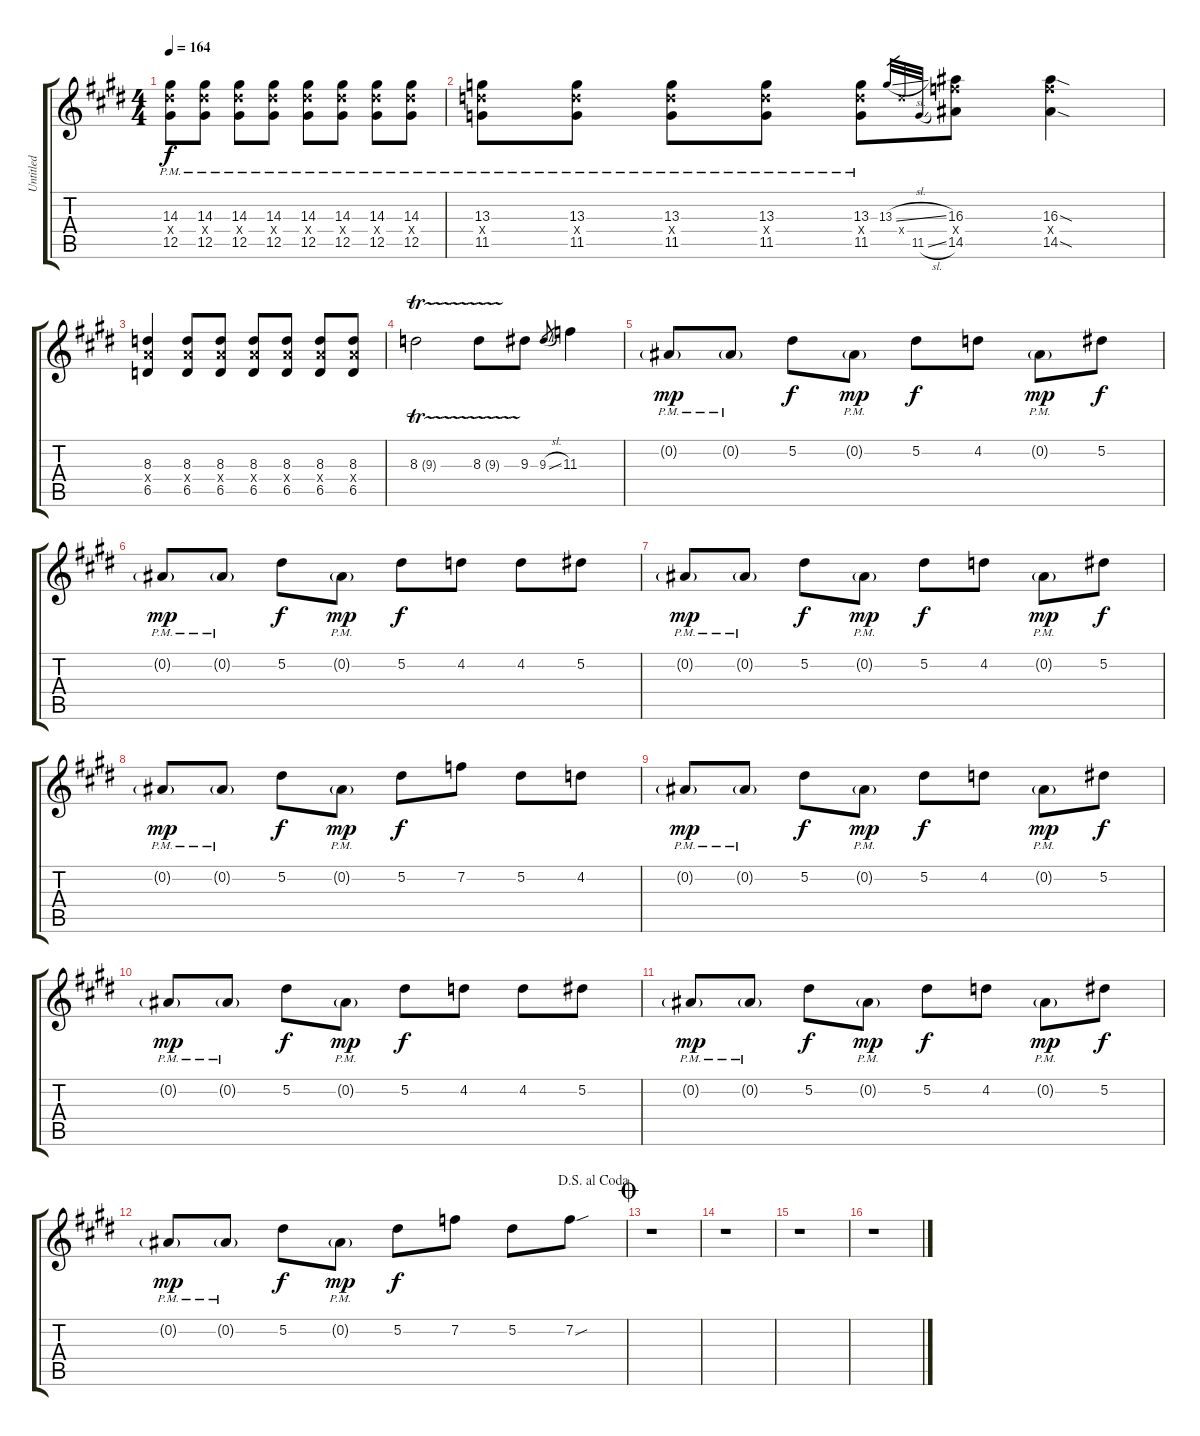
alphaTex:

\track ("Untitled" "Untitled") {instrument distortionguitar}
\staff {score tabs}
\tuning (Eb4 Bb3 Gb3 Db3 Ab2 Eb2) {hide}
\ts (4 4)
\tempo 164
\clef g2
\ks c#minor
(14.3{pm} 14.4{pm x} 12.5{pm}).8{dy f} (14.3{pm} 14.4{pm x} 12.5{pm}).8 (14.3{pm} 14.4{pm x} 12.5{pm}).8 (14.3{pm} 14.4{pm x} 12.5{pm}).8 (14.3{pm} 14.4{pm x} 12.5{pm}).8 (14.3{pm} 14.4{pm x} 12.5{pm}).8 (14.3{pm} 14.4{pm x} 12.5{pm}).8 (14.3{pm} 14.4{pm x} 12.5{pm}).8 |
(13.3{pm} 13.4{pm x} 11.5{pm}).8 (13.3{pm} 13.4{pm x} 11.5{pm}).8 (13.3{pm} 13.4{pm x} 11.5{pm}).8 (13.3{pm} 13.4{pm x} 11.5{pm}).8 (13.3{pm} 13.4{pm x} 11.5{pm}).8 13.3{sl}.32{gr} 13.4{x}.32{gr} 11.5{sl}.32{gr} (16.3 16.4{x} 14.5).8 (16.3{sod} 16.4{x} 14.5{sod}).4 |
(8.3 8.4{x} 6.5).4 (8.3 8.4{x} 6.5).8 (8.3 8.4{x} 6.5).8 (8.3 8.4{x} 6.5).8 (8.3 8.4{x} 6.5).8 (8.3 8.4{x} 6.5).8 (8.3 8.4{x} 6.5).8 |
8.3{tr (9 32)}.2 8.3{tr (9 32)}.8 9.3.8 9.3{sl}.8{gr} 11.3.4 |
0.2{g pm}.8{dy mp} 0.2{g pm}.8 5.2.8{dy f} 0.2{g pm}.8{dy mp} 5.2.8{dy f} 4.2.8 0.2{g pm}.8{dy mp} 5.2.8{dy f} |
0.2{g pm}.8{dy mp} 0.2{g pm}.8 5.2.8{dy f} 0.2{g pm}.8{dy mp} 5.2.8{dy f} 4.2.8 4.2.8 5.2.8 |
0.2{g pm}.8{dy mp} 0.2{g pm}.8 5.2.8{dy f} 0.2{g pm}.8{dy mp} 5.2.8{dy f} 4.2.8 0.2{g pm}.8{dy mp} 5.2.8{dy f} |
0.2{g pm}.8{dy mp} 0.2{g pm}.8 5.2.8{dy f} 0.2{g pm}.8{dy mp} 5.2.8{dy f} 7.2.8 5.2.8 4.2.8 |
0.2{g pm}.8{dy mp} 0.2{g pm}.8 5.2.8{dy f} 0.2{g pm}.8{dy mp} 5.2.8{dy f} 4.2.8 0.2{g pm}.8{dy mp} 5.2.8{dy f} |
0.2{g pm}.8{dy mp} 0.2{g pm}.8 5.2.8{dy f} 0.2{g pm}.8{dy mp} 5.2.8{dy f} 4.2.8 4.2.8 5.2.8 |
0.2{g pm}.8{dy mp} 0.2{g pm}.8 5.2.8{dy f} 0.2{g pm}.8{dy mp} 5.2.8{dy f} 4.2.8 0.2{g pm}.8{dy mp} 5.2.8{dy f} |
\jump dalsegnoalcoda
0.2{g pm}.8{dy mp} 0.2{g pm}.8 5.2.8{dy f} 0.2{g pm}.8{dy mp} 5.2.8{dy f} 7.2.8 5.2.8 7.2{sou}.8 |
\jump coda
r.1 |
r.1 |
r.1 |
r.1
